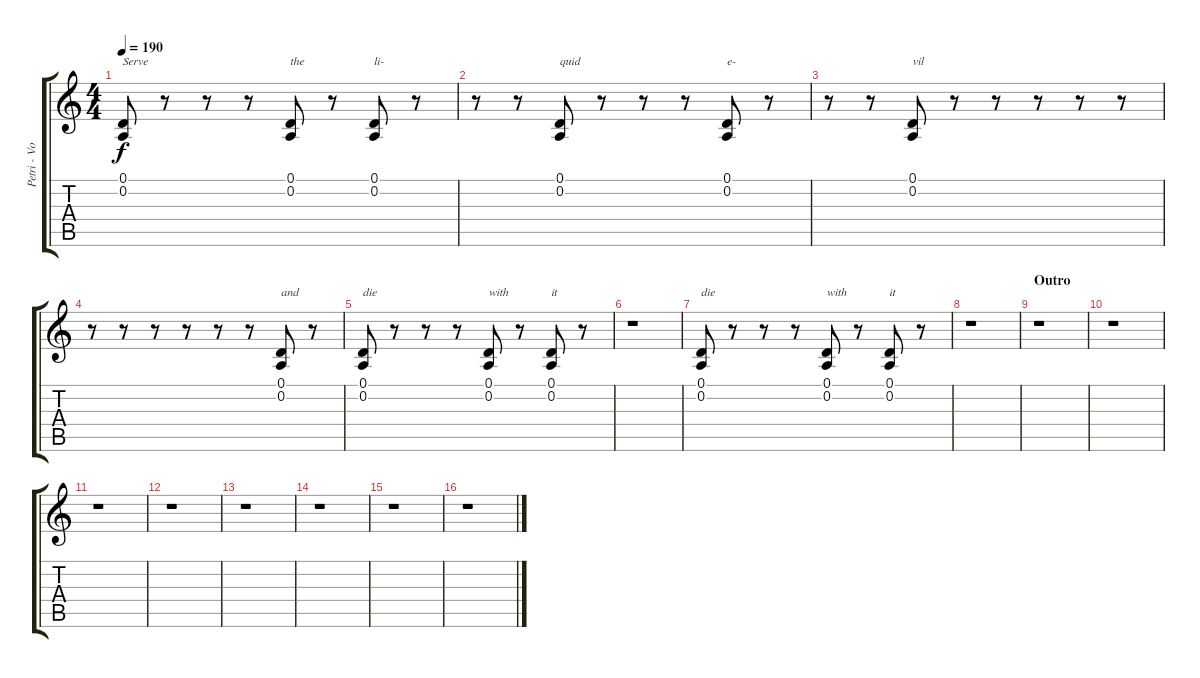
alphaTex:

\track ("Petri - Vocals" "Petri - Vo") {instrument timpani}
\staff {score tabs}
\tuning (D4 A3 F3 C3 G2 D2) {hide}
\ts (4 4)
\tempo 190
\clef g2
\ks c
(0.1 0.2).8{txt "Serve" dy f} r.8 r.8 r.8 (0.1 0.2).8{txt "the"} r.8 (0.1 0.2).8{txt "li-"} r.8 |
r.8 r.8 (0.1 0.2).8{txt "quid"} r.8 r.8 r.8 (0.1 0.2).8{txt "e-"} r.8 |
r.8 r.8 (0.1 0.2).8{txt "vil"} r.8 r.8 r.8 r.8 r.8 |
r.8 r.8 r.8 r.8 r.8 r.8 (0.1 0.2).8{txt "and"} r.8 |
(0.1 0.2).8{txt "die"} r.8 r.8 r.8 (0.1 0.2).8{txt "with"} r.8 (0.1 0.2).8{txt "it"} r.8 |
r.1 |
(0.1 0.2).8{txt "die"} r.8 r.8 r.8 (0.1 0.2).8{txt "with"} r.8 (0.1 0.2).8{txt "it"} r.8 |
r.1 |
\section ("" "Outro")
r.1 |
r.1 |
r.1 |
r.1 |
r.1 |
r.1 |
r.1 |
r.1
